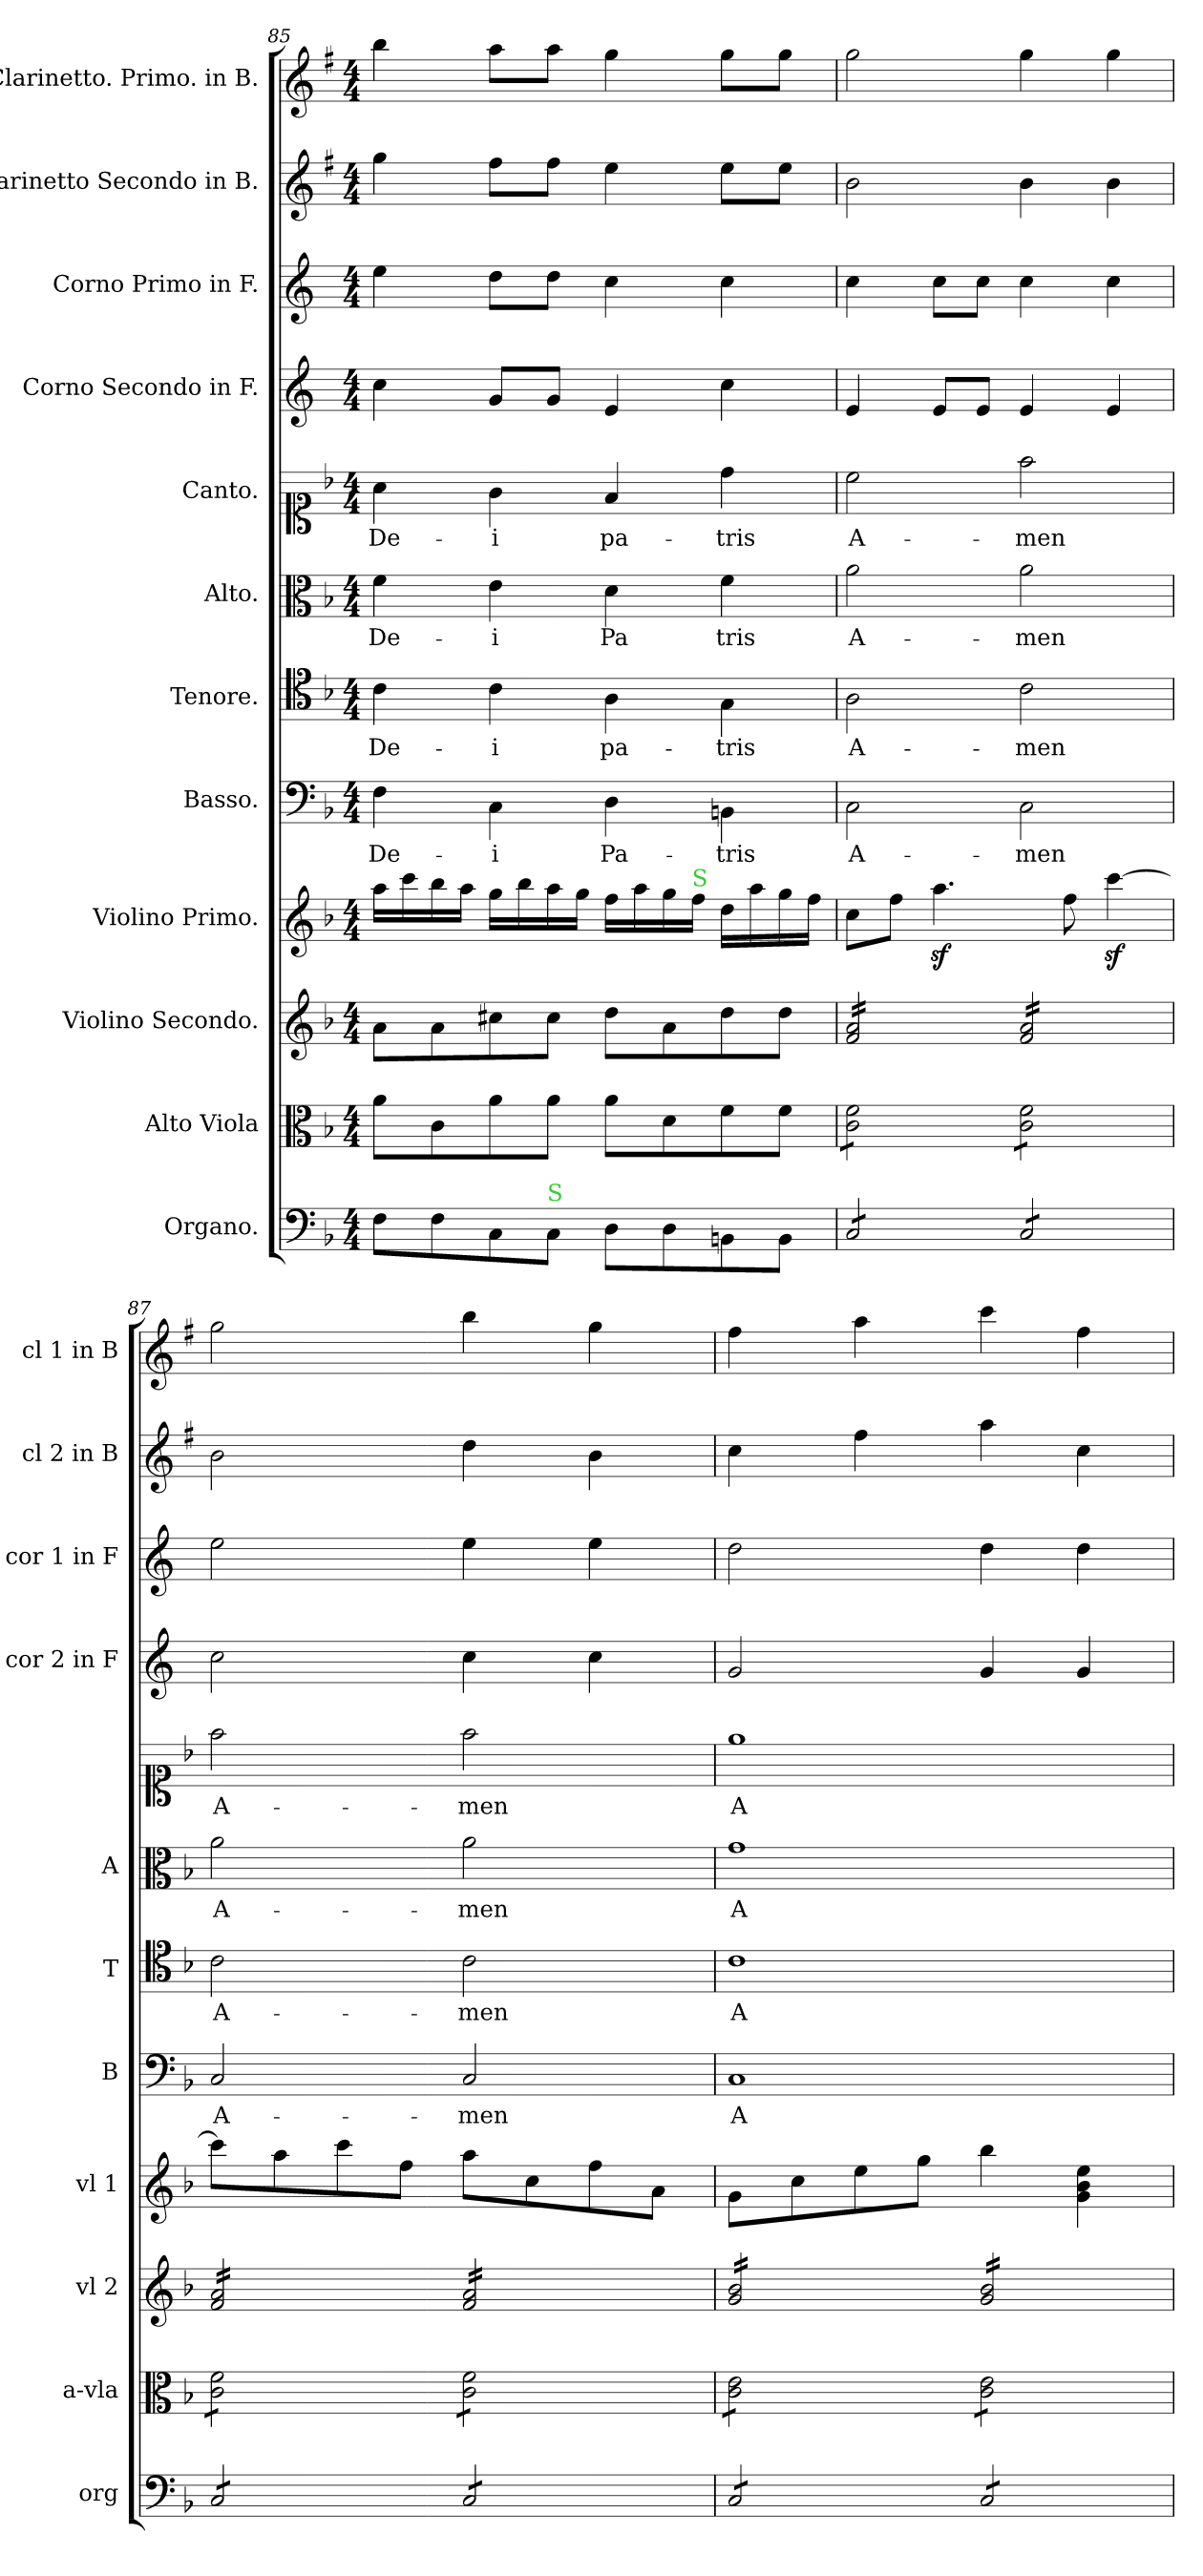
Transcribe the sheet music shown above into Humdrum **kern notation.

**kern	**kern	**kern	**kern	**kern	**text	**kern	**text	**kern	**text	**kern	**text	**kern	**kern	**kern	**kern
*part12	*part11	*part10	*part9	*part8	*part8	*part7	*part7	*part6	*part6	*part5	*part5	*part4	*part3	*part2	*part1
*staff12	*staff11	*staff10	*staff9	*staff8	*staff8	*staff7	*staff7	*staff6	*staff6	*staff5	*staff5	*staff4	*staff3	*staff2	*staff1
*I"Organo.	*I"Alto Viola	*I"Violino Secondo.	*I"Violino Primo.	*I"Basso.	*	*I"Tenore.	*	*I"Alto.	*	*I"Canto.	*	*I"Corno Secondo in F.	*I"Corno Primo in F.	*I"Clarinetto Secondo in B.	*I"Clarinetto. Primo. in B.
*I'org	*I'a-vla	*I'vl 2	*I'vl 1	*I'B	*	*I'T	*	*I'A	*	*	*	*I'cor 2 in F	*I'cor 1 in F	*I'cl 2 in B	*I'cl 1 in B
*clefF4	*clefC3	*clefG2	*clefG2	*clefF4	*	*clefC4	*	*clefC3	*	*clefC1	*	*clefG2	*clefG2	*clefG2	*clefG2
*	*	*	*	*	*	*	*	*	*	*	*	*ITrd4c7	*ITrd4c7	*ITrd1c2	*ITrd1c2
*k[b-]	*k[b-]	*k[b-]	*k[b-]	*k[b-]	*	*k[b-]	*	*k[b-]	*	*k[b-]	*	*k[b-]	*k[b-]	*k[b-]	*k[b-]
*F:	*F:	*F:	*F:	*F:	*	*F:	*	*F:	*	*F:	*	*F:	*F:	*F:	*F:
*M4/4	*M4/4	*M4/4	*M4/4	*M4/4	*	*M4/4	*	*M4/4	*	*M4/4	*	*M4/4	*M4/4	*M4/4	*M4/4
=85	=85	=85	=85	=85	=85	=85	=85	=85	=85	=85	=85	=85	=85	=85	=85
8F\L	8a\L	8a\L	16aa\LL	4F\	De-	4c\	De-	4f\	De-	4a\	De-	4f\	4a\	4ff\	4aa\
.	.	.	16ccc\	.	.	.	.	.	.	.	.	.	.	.	.
8F\	8c\	8a\	16bb-\	.	.	.	.	.	.	.	.	.	.	.	.
.	.	.	16aa\JJ	.	.	.	.	.	.	.	.	.	.	.	.
8C\	8a\	8cc#X\	16gg\LL	4C\	-i	4c\	-i	4e\	-i	4g\	-i	8c/L	8g\L	8ee\L	8gg\L
.	.	.	16bb-\	.	.	.	.	.	.	.	.	.	.	.	.
!LO:TX:a:color=limegreen:t=S	!	!	!	!	!	!	!	!	!	!	!	!	!	!	!
8C\J	8a\J	8cc#\J	16aa\	.	.	.	.	.	.	.	.	8c/J	8g\J	8ee\J	8gg\J
.	.	.	16gg\JJ	.	.	.	.	.	.	.	.	.	.	.	.
8D\L	8a\L	8dd\L	16ff\LL	4D\	Pa-	4A\	pa-	4d\	Pa	4f/	pa-	4A/	4f\	4dd\	4ff\
.	.	.	16aa\	.	.	.	.	.	.	.	.	.	.	.	.
8D\	8d\	8a\	16gg\	.	.	.	.	.	.	.	.	.	.	.	.
!	!	!	!LO:TX:a:color=limegreen:t=S	!	!	!	!	!	!	!	!	!	!	!	!
.	.	.	16ff\JJ	.	.	.	.	.	.	.	.	.	.	.	.
8BBn\	8f\	8dd\	16dd\LL	4BBn\	-tris	4G\	-tris	4f\	tris	4dd\	-tris	4f\	4f\	8dd\L	8ff\L
.	.	.	16aa\	.	.	.	.	.	.	.	.	.	.	.	.
8BB\J	8f\J	8dd\J	16gg\	.	.	.	.	.	.	.	.	.	.	8dd\J	8ff\J
.	.	.	16ff\JJ	.	.	.	.	.	.	.	.	.	.	.	.
=86	=86	=86	=86	=86	=86	=86	=86	=86	=86	=86	=86	=86	=86	=86	=86
*tremolo	*	*	*	*	*	*	*	*	*	*	*	*	*	*	*
*	*tremolo	*	*	*	*	*	*	*	*	*	*	*	*	*	*
*	*	*tremolo	*	*	*	*	*	*	*	*	*	*	*	*	*
8C/L	8c\ 8f\L	16f/ 16a/LL	8cc\L	2C\	A-	2A\	A-	2a\	A-	2cc\	A-	4A/	4f\	2a\	2ff\
.	.	16f/ 16a/	.	.	.	.	.	.	.	.	.	.	.	.	.
8C/	8c\ 8f\	16f/ 16a/	8ff\J	.	.	.	.	.	.	.	.	.	.	.	.
.	.	16f/ 16a/	.	.	.	.	.	.	.	.	.	.	.	.	.
8C/	8c\ 8f\	16f/ 16a/	4.aaz<\	.	.	.	.	.	.	.	.	8A/L	8f\L	.	.
.	.	16f/ 16a/	.	.	.	.	.	.	.	.	.	.	.	.	.
8C/J	8c\ 8f\J	16f/ 16a/	.	.	.	.	.	.	.	.	.	8A/J	8f\J	.	.
.	.	16f/ 16a/JJ	.	.	.	.	.	.	.	.	.	.	.	.	.
8C/L	8c\ 8f\L	16f/ 16a/LL	.	2C\	-men	2c\	-men	2a\	-men	2ff\	-men	4A/	4f\	4a\	4ff\
.	.	16f/ 16a/	.	.	.	.	.	.	.	.	.	.	.	.	.
8C/	8c\ 8f\	16f/ 16a/	8ff\	.	.	.	.	.	.	.	.	.	.	.	.
.	.	16f/ 16a/	.	.	.	.	.	.	.	.	.	.	.	.	.
8C/	8c\ 8f\	16f/ 16a/	[4cccz<\	.	.	.	.	.	.	.	.	4A/	4f\	4a\	4ff\
.	.	16f/ 16a/	.	.	.	.	.	.	.	.	.	.	.	.	.
8C/J	8c\ 8f\J	16f/ 16a/	.	.	.	.	.	.	.	.	.	.	.	.	.
.	.	16f/ 16a/JJ	.	.	.	.	.	.	.	.	.	.	.	.	.
=87	=87	=87	=87	=87	=87	=87	=87	=87	=87	=87	=87	=87	=87	=87	=87
8C/L	8c\ 8f\L	16f/ 16a/LL	8ccc\L]	2C/	A-	2c\	A-	2a\	A-	2ff\	A-	2f\	2a\	2a\	2ff\
.	.	16f/ 16a/	.	.	.	.	.	.	.	.	.	.	.	.	.
8C/	8c\ 8f\	16f/ 16a/	8aa\	.	.	.	.	.	.	.	.	.	.	.	.
.	.	16f/ 16a/	.	.	.	.	.	.	.	.	.	.	.	.	.
8C/	8c\ 8f\	16f/ 16a/	8ccc\	.	.	.	.	.	.	.	.	.	.	.	.
.	.	16f/ 16a/	.	.	.	.	.	.	.	.	.	.	.	.	.
8C/J	8c\ 8f\J	16f/ 16a/	8ff\J	.	.	.	.	.	.	.	.	.	.	.	.
.	.	16f/ 16a/JJ	.	.	.	.	.	.	.	.	.	.	.	.	.
8C/L	8c\ 8f\L	16f/ 16a/LL	8aa\L	2C/	-men	2c\	-men	2a\	-men	2ff\	-men	4f\	4a\	4cc\	4aa\
.	.	16f/ 16a/	.	.	.	.	.	.	.	.	.	.	.	.	.
8C/	8c\ 8f\	16f/ 16a/	8cc\	.	.	.	.	.	.	.	.	.	.	.	.
.	.	16f/ 16a/	.	.	.	.	.	.	.	.	.	.	.	.	.
8C/	8c\ 8f\	16f/ 16a/	8ff\	.	.	.	.	.	.	.	.	4f\	4a\	4a\	4ff\
.	.	16f/ 16a/	.	.	.	.	.	.	.	.	.	.	.	.	.
8C/J	8c\ 8f\J	16f/ 16a/	8a\J	.	.	.	.	.	.	.	.	.	.	.	.
.	.	16f/ 16a/JJ	.	.	.	.	.	.	.	.	.	.	.	.	.
=88	=88	=88	=88	=88	=88	=88	=88	=88	=88	=88	=88	=88	=88	=88	=88
8C/L	8c\ 8e\L	16g/ 16b-/LL	8g\L	1C	A-	1c	A-	1g	A-	1ee	A-	2c/	2g\	4b-\	4ee\
.	.	16g/ 16b-/	.	.	.	.	.	.	.	.	.	.	.	.	.
8C/	8c\ 8e\	16g/ 16b-/	8cc\	.	.	.	.	.	.	.	.	.	.	.	.
.	.	16g/ 16b-/	.	.	.	.	.	.	.	.	.	.	.	.	.
8C/	8c\ 8e\	16g/ 16b-/	8ee\	.	.	.	.	.	.	.	.	.	.	4ee\	4gg\
.	.	16g/ 16b-/	.	.	.	.	.	.	.	.	.	.	.	.	.
8C/J	8c\ 8e\J	16g/ 16b-/	8gg\J	.	.	.	.	.	.	.	.	.	.	.	.
.	.	16g/ 16b-/JJ	.	.	.	.	.	.	.	.	.	.	.	.	.
8C/L	8c\ 8e\L	16g/ 16b-/LL	4bb-\	.	.	.	.	.	.	.	.	4c/	4g\	4gg\	4bb-\
.	.	16g/ 16b-/	.	.	.	.	.	.	.	.	.	.	.	.	.
8C/	8c\ 8e\	16g/ 16b-/	.	.	.	.	.	.	.	.	.	.	.	.	.
.	.	16g/ 16b-/	.	.	.	.	.	.	.	.	.	.	.	.	.
8C/	8c\ 8e\	16g/ 16b-/	4g\ 4b-\ 4ee\	.	.	.	.	.	.	.	.	4c/	4g\	4b-\	4ee\
.	.	16g/ 16b-/	.	.	.	.	.	.	.	.	.	.	.	.	.
8C/J	8c\ 8e\J	16g/ 16b-/	.	.	.	.	.	.	.	.	.	.	.	.	.
*	*Xtremolo	*	*	*	*	*	*	*	*	*	*	*	*	*	*
*Xtremolo	*	*	*	*	*	*	*	*	*	*	*	*	*	*	*
.	.	16g/ 16b-/JJ	.	.	.	.	.	.	.	.	.	.	.	.	.
*	*	*Xtremolo	*	*	*	*	*	*	*	*	*	*	*	*	*
=	=	=	=	=	=	=	=	=	=	=	=	=	=	=	=
*-	*-	*-	*-	*-	*-	*-	*-	*-	*-	*-	*-	*-	*-	*-	*-
